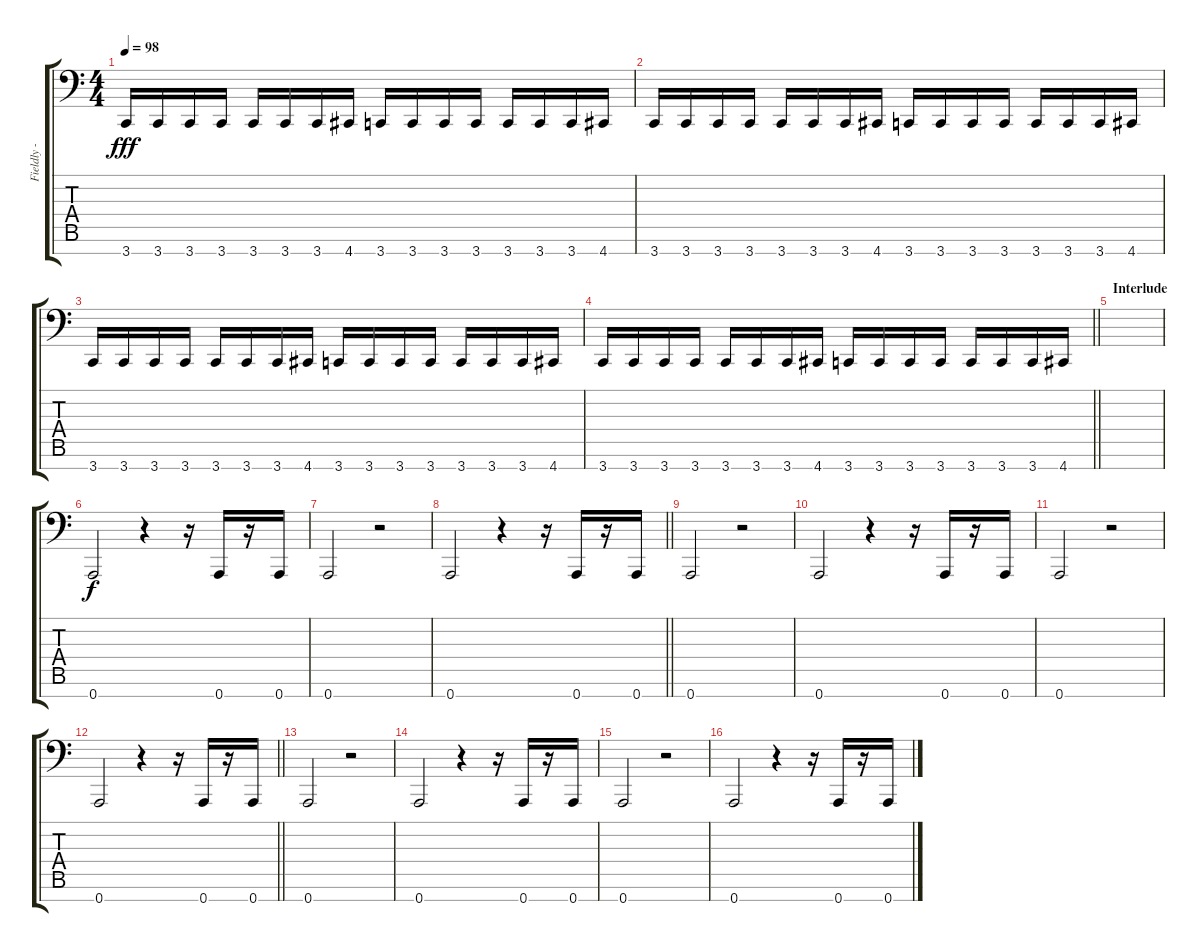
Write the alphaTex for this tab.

\track ("Fieldly - Bass" "Fieldly - ") {instrument fretlessbass}
\staff {score tabs}
\tuning (D3 A2 F2 C2 G1 D1 A0) {hide}
\ts (4 4)
\tempo 98
\clef f4
\ks c
3.7.16{dy fff} 3.7.16 3.7.16 3.7.16 3.7.16 3.7.16 3.7.16 4.7.16 3.7.16 3.7.16 3.7.16 3.7.16 3.7.16 3.7.16 3.7.16 4.7.16 |
3.7.16 3.7.16 3.7.16 3.7.16 3.7.16 3.7.16 3.7.16 4.7.16 3.7.16 3.7.16 3.7.16 3.7.16 3.7.16 3.7.16 3.7.16 4.7.16 |
3.7.16 3.7.16 3.7.16 3.7.16 3.7.16 3.7.16 3.7.16 4.7.16 3.7.16 3.7.16 3.7.16 3.7.16 3.7.16 3.7.16 3.7.16 4.7.16 |
\barLineRight lightlight
3.7.16 3.7.16 3.7.16 3.7.16 3.7.16 3.7.16 3.7.16 4.7.16 3.7.16 3.7.16 3.7.16 3.7.16 3.7.16 3.7.16 3.7.16 4.7.16 |
\section ("" "Interlude")
|
0.7.2{dy f} r.4 r.16 0.7.16 r.16 0.7.16 |
0.7.2 r.2 |
\barLineRight lightlight
0.7.2 r.4 r.16 0.7.16 r.16 0.7.16 |
0.7.2 r.2 |
0.7.2 r.4 r.16 0.7.16 r.16 0.7.16 |
0.7.2 r.2 |
\barLineRight lightlight
0.7.2 r.4 r.16 0.7.16 r.16 0.7.16 |
0.7.2 r.2 |
0.7.2 r.4 r.16 0.7.16 r.16 0.7.16 |
0.7.2 r.2 |
0.7.2 r.4 r.16 0.7.16 r.16 0.7.16
